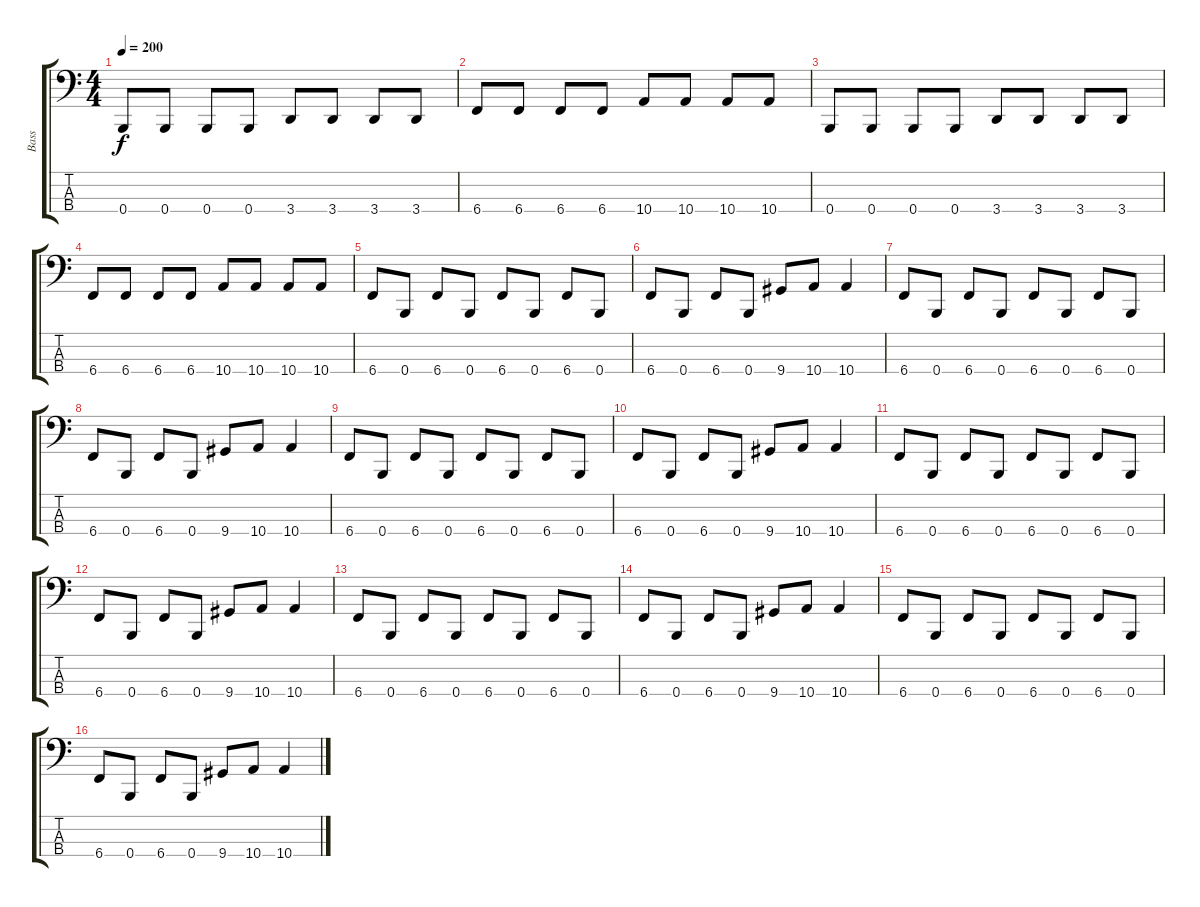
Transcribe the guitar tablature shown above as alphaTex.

\track ("Bass" "Bass") {instrument electricbasspick}
\staff {score tabs}
\tuning (E2 B1 Gb1 B0) {hide}
\ts (4 4)
\tempo 200
\clef f4
\ks c
0.4.8{dy f} 0.4.8 0.4.8 0.4.8 3.4.8 3.4.8 3.4.8 3.4.8 |
6.4.8 6.4.8 6.4.8 6.4.8 10.4.8 10.4.8 10.4.8 10.4.8 |
0.4.8 0.4.8 0.4.8 0.4.8 3.4.8 3.4.8 3.4.8 3.4.8 |
6.4.8 6.4.8 6.4.8 6.4.8 10.4.8 10.4.8 10.4.8 10.4.8 |
6.4.8 0.4.8 6.4.8 0.4.8 6.4.8 0.4.8 6.4.8 0.4.8 |
6.4.8 0.4.8 6.4.8 0.4.8 9.4.8 10.4.8 10.4.4 |
6.4.8 0.4.8 6.4.8 0.4.8 6.4.8 0.4.8 6.4.8 0.4.8 |
6.4.8 0.4.8 6.4.8 0.4.8 9.4.8 10.4.8 10.4.4 |
6.4.8 0.4.8 6.4.8 0.4.8 6.4.8 0.4.8 6.4.8 0.4.8 |
6.4.8 0.4.8 6.4.8 0.4.8 9.4.8 10.4.8 10.4.4 |
6.4.8 0.4.8 6.4.8 0.4.8 6.4.8 0.4.8 6.4.8 0.4.8 |
6.4.8 0.4.8 6.4.8 0.4.8 9.4.8 10.4.8 10.4.4 |
6.4.8 0.4.8 6.4.8 0.4.8 6.4.8 0.4.8 6.4.8 0.4.8 |
6.4.8 0.4.8 6.4.8 0.4.8 9.4.8 10.4.8 10.4.4 |
6.4.8 0.4.8 6.4.8 0.4.8 6.4.8 0.4.8 6.4.8 0.4.8 |
6.4.8 0.4.8 6.4.8 0.4.8 9.4.8 10.4.8 10.4.4
